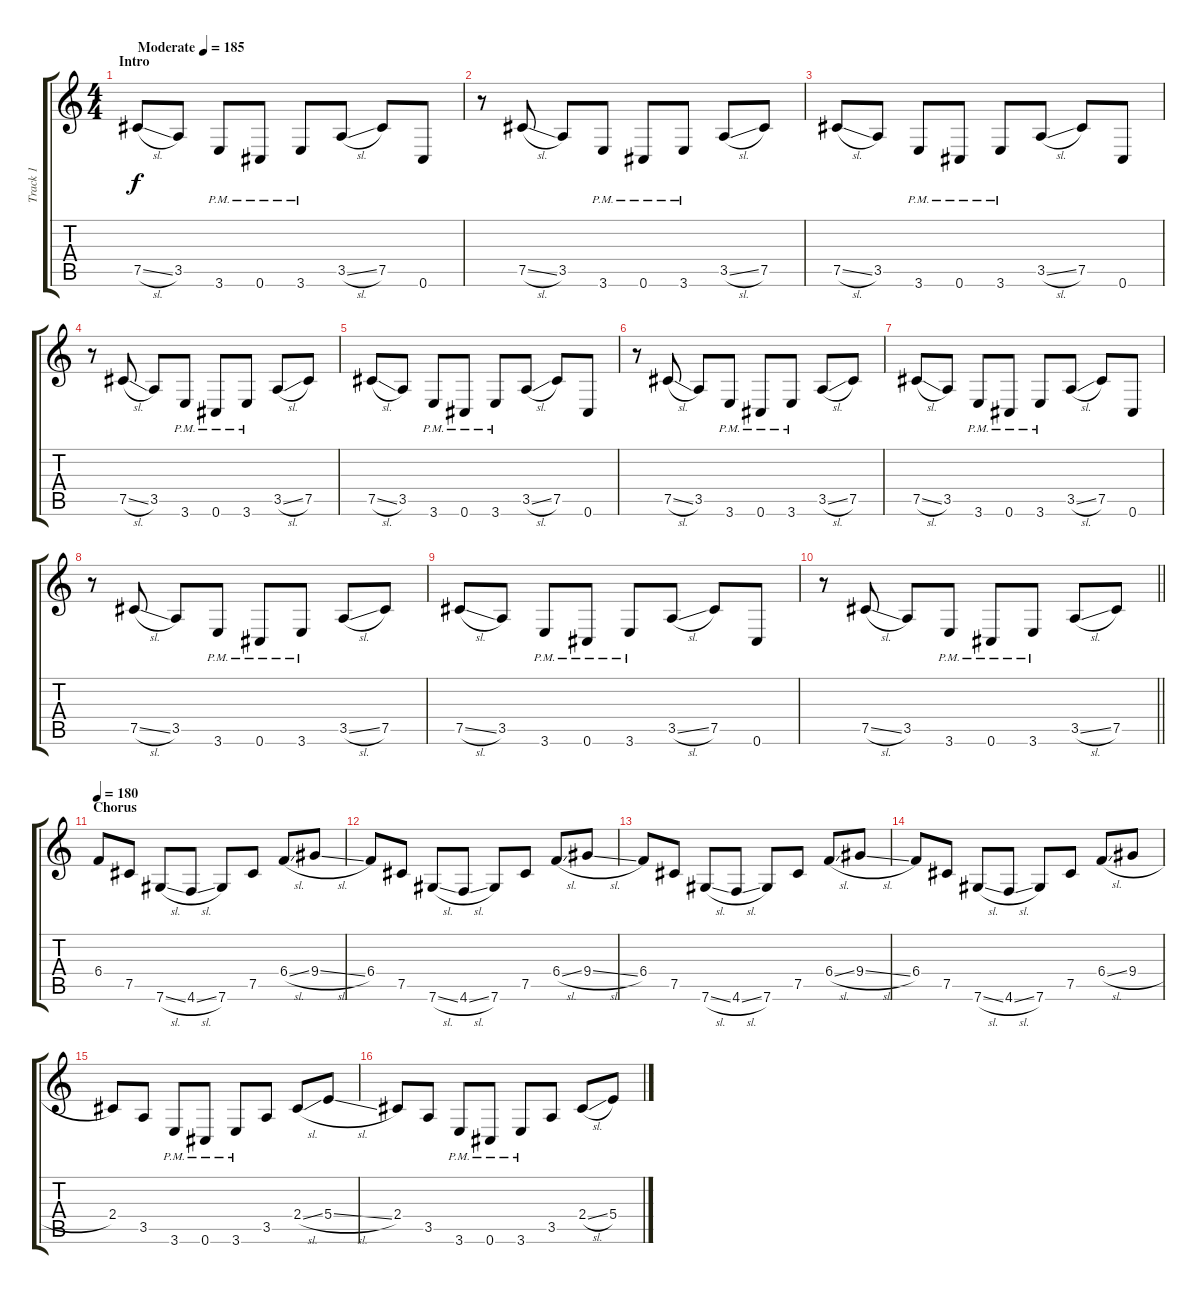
\track ("Track 1" "Track 1") {instrument distortionguitar}
\staff {score tabs}
\tuning (Db4 Ab3 E3 B2 Gb2 Db2) {hide}
\ts (4 4)
\section ("" "Intro")
\tempo (185 "Moderate")
\clef g2
\ks c
7.5{sl}.8{dy f instrument distortionguitar} 3.5.8 3.6{pm}.8 0.6{pm}.8 3.6{pm}.8 3.5{sl}.8 7.5.8 0.6.8 |
r.8 7.5{sl}.8 3.5.8 3.6{pm}.8 0.6{pm}.8 3.6{pm}.8 3.5{sl}.8 7.5.8 |
7.5{sl}.8 3.5.8 3.6{pm}.8 0.6{pm}.8 3.6{pm}.8 3.5{sl}.8 7.5.8 0.6.8 |
r.8 7.5{sl}.8 3.5.8 3.6{pm}.8 0.6{pm}.8 3.6{pm}.8 3.5{sl}.8 7.5.8 |
7.5{sl}.8 3.5.8 3.6{pm}.8 0.6{pm}.8 3.6{pm}.8 3.5{sl}.8 7.5.8 0.6.8 |
r.8 7.5{sl}.8 3.5.8 3.6{pm}.8 0.6{pm}.8 3.6{pm}.8 3.5{sl}.8 7.5.8 |
7.5{sl}.8 3.5.8 3.6{pm}.8 0.6{pm}.8 3.6{pm}.8 3.5{sl}.8 7.5.8 0.6.8 |
r.8 7.5{sl}.8 3.5.8 3.6{pm}.8 0.6{pm}.8 3.6{pm}.8 3.5{sl}.8 7.5.8 |
7.5{sl}.8 3.5.8 3.6{pm}.8 0.6{pm}.8 3.6{pm}.8 3.5{sl}.8 7.5.8 0.6.8 |
\barLineRight lightlight
r.8 7.5{sl}.8 3.5.8 3.6{pm}.8 0.6{pm}.8 3.6{pm}.8 3.5{sl}.8 7.5.8 |
\section ("" "Chorus")
\tempo 180
6.4.8 7.5.8 7.6{sl}.8 4.6{sl}.8 7.6.8 7.5.8 6.4{sl}.8 9.4{sl}.8 |
6.4.8 7.5.8 7.6{sl}.8 4.6{sl}.8 7.6.8 7.5.8 6.4{sl}.8 9.4{sl}.8 |
6.4.8 7.5.8 7.6{sl}.8 4.6{sl}.8 7.6.8 7.5.8 6.4{sl}.8 9.4{sl}.8 |
6.4.8 7.5.8 7.6{sl}.8 4.6{sl}.8 7.6.8 7.5.8 6.4{sl}.8 9.4{h}.8 |
2.4.8 3.5.8 3.6{pm}.8 0.6{pm}.8 3.6{pm}.8 3.5.8 2.4{sl}.8 5.4{sl}.8 |
2.4.8 3.5.8 3.6{pm}.8 0.6{pm}.8 3.6{pm}.8 3.5.8 2.4{sl}.8 5.4{sl}.8
